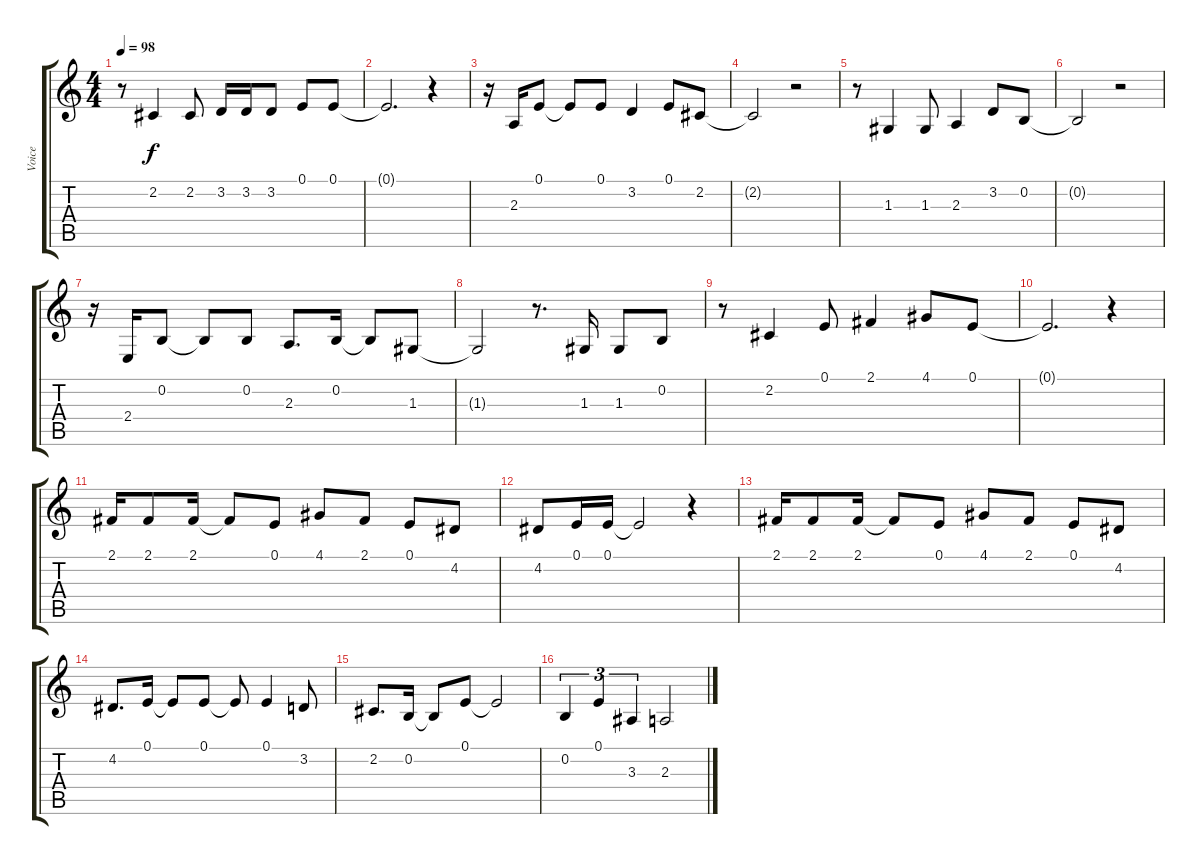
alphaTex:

\track ("Voice" "Voice") {instrument trumpet}
\staff {score tabs}
\tuning (E4 B3 G3 D3 A2 E2) {hide}
\ts (4 4)
\tempo 98
\clef g2
\ks c
r.8{dy f} 2.2.4 2.2.8 3.2.16 3.2.16 3.2.8 0.1.8 0.1.8 |
0.1{t}.2{d} r.4 |
r.16 2.3.16 0.1.8 0.1{t}.8 0.1.8 3.2.4 0.1.8 2.2.8 |
2.2{t}.2 r.2 |
r.8 1.3.4 1.3.8 2.3.4 3.2.8 0.2.8 |
0.2{t}.2 r.2 |
r.16 2.4.16 0.2.8 0.2{t}.8 0.2.8 2.3.8{d} 0.2.16 0.2{t}.8 1.3.8 |
1.3{t}.2 r.8{d} 1.3.16 1.3.8 0.2.8 |
r.8 2.2.4 0.1.8 2.1.4 4.1.8 0.1.8 |
0.1{t}.2{d} r.4 |
2.1.16 2.1.8 2.1.16 2.1{t}.8 0.1.8 4.1.8 2.1.8 0.1.8 4.2.8 |
4.2.8 0.1.16 0.1.16 0.1{t}.2 r.4 |
2.1.16 2.1.8 2.1.16 2.1{t}.8 0.1.8 4.1.8 2.1.8 0.1.8 4.2.8 |
4.2.8{d} 0.1.16 0.1{t}.8 0.1.8 0.1{t}.8 0.1.4 3.2.8 |
2.2.8{d} 0.2.16 0.2{t}.8 0.1.8 0.1{t}.2 |
0.2.4{tu (3 2)} 0.1.4{tu (3 2)} 3.3.4{tu (3 2)} 2.3.2
